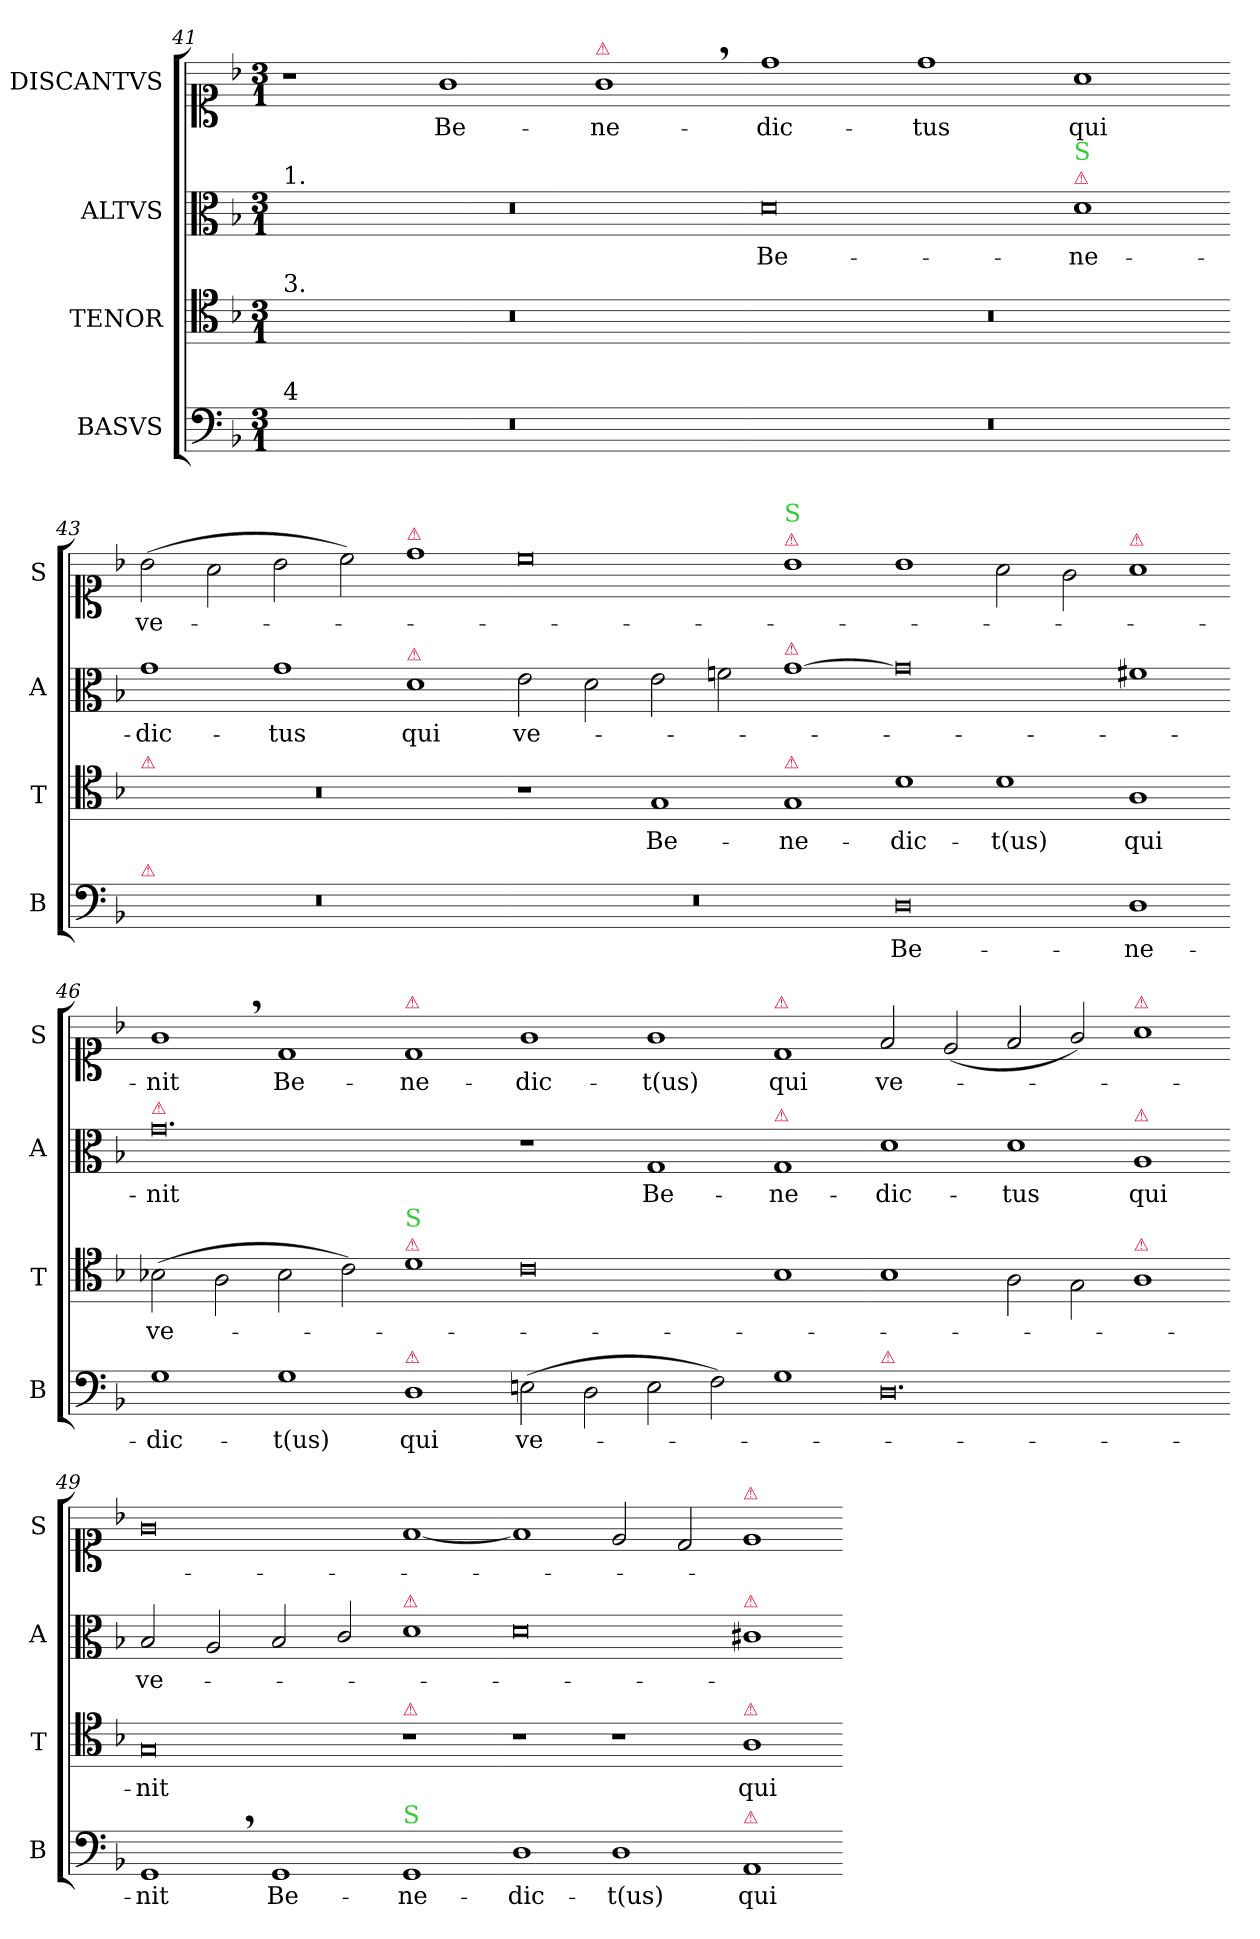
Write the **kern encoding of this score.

**kern	**text	**kern	**text	**kern	**text	**kern	**text
*part4	*part4	*part3	*part3	*part2	*part2	*part1	*part1
*staff4	*staff4	*staff3	*staff3	*staff2	*staff2	*staff1	*staff1
*I"BASVS	*	*I"TENOR	*	*I"ALTVS	*	*I"DISCANTVS	*
*I'B	*	*I'T	*	*I'A	*	*I'S	*
*clefF4	*	*clefC4	*	*clefC3	*	*clefC1	*
*k[b-]	*	*k[b-]	*	*k[b-]	*	*k[b-]	*
*G:dor	*	*G:dor	*	*G:dor	*	*G:dor	*
*M3/1	*	*M3/1	*	*M3/1	*	*M3/1	*
=41	=41	=41	=41	=41	=41	=41	=41
!	!	!	!	!LO:TX:a:t=1.	!	!	!
!	!	!LO:TX:a:t=3.	!	!	!	!	!
!LO:TX:a:t=4	!	!	!	!	!	!	!
0.r	.	0.r	.	0.r	.	1r	.
.	.	.	.	.	.	1g\	Be-
!	!	!	!	!	!	!LO:TX:a:color=crimson:t=⚠	!
.	.	.	.	.	.	1g,<\	-ne-
=42-	=42-	=42-	=42-	=42-	=42-	=42-	=42-
0.r	.	0.r	.	0d\	Be-	1dd\	-dic-
.	.	.	.	.	.	1dd\	-tus
!	!	!	!	!LO:TX:a:color=crimson:t=⚠	!	!	!
!	!	!	!	!LO:TX:a:color=limegreen:t=S	!	!	!
.	.	.	.	1d\	-ne-	1a\	qui
=43-	=43-	=43-	=43-	=43-	=43-	=43-	=43-
!	!	!LO:TX:a:color=crimson:t=⚠	!	!	!	!	!
!LO:TX:a:color=crimson:t=⚠	!	!	!	!	!	!	!
0.r	.	0.r	.	1g\	-dic-	(2b-\	ve-
.	.	.	.	.	.	2a\	.
.	.	.	.	1g\	-tus	2b-\	.
.	.	.	.	.	.	2cc\)	.
!	!	!	!	!	!	!LO:TX:a:color=crimson:t=⚠	!
!	!	!	!	!LO:TX:a:color=crimson:t=⚠	!	!	!
.	.	.	.	1d\	qui	1dd\	.
=44-	=44-	=44-	=44-	=44-	=44-	=44-	=44-
0.r	.	1r	.	2e\	ve-	0cc\	.
.	.	.	.	2d\	.	.	.
.	.	1G/	Be-	2e\	.	.	.
.	.	.	.	2fn\	.	.	.
!	!	!	!	!	!	!LO:TX:a:color=crimson:t=⚠	!
!	!	!	!	!	!	!LO:TX:a:color=limegreen:t=S	!
!	!	!	!	!LO:TX:a:color=crimson:t=⚠	!	!	!
!	!	!LO:TX:a:color=crimson:t=⚠	!	!	!	!	!
.	.	1G/	-ne-	[1g\	.	1b-\	.
=45-	=45-	=45-	=45-	=45-	=45-	=45-	=45-
0D\	Be-	1d\	-dic-	0g\]	.	1b-\	.
.	.	1d\	-t(us)	.	.	2a\	.
.	.	.	.	.	.	2g\	.
!	!	!	!	!	!	!LO:TX:a:color=crimson:t=⚠	!
1D\	-ne-	1A\	qui	1f#X\	.	1a\	.
=46-	=46-	=46-	=46-	=46-	=46-	=46-	=46-
!	!	!	!	!LO:TX:a:color=crimson:t=⚠	!	!	!
1G\	-dic-	(2B-X\	ve-	0.g\	-nit	1g,<\	-nit
.	.	2A\	.	.	.	.	.
1G\	-t(us)	2B-\	.	.	.	1d/	Be-
.	.	2c\)	.	.	.	.	.
!	!	!	!	!	!	!LO:TX:a:color=crimson:t=⚠	!
!	!	!LO:TX:a:color=crimson:t=⚠	!	!	!	!	!
!	!	!LO:TX:a:color=limegreen:t=S	!	!	!	!	!
!LO:TX:a:color=crimson:t=⚠	!	!	!	!	!	!	!
1D\	qui	1d\	.	.	.	1d/	-ne-
=47-	=47-	=47-	=47-	=47-	=47-	=47-	=47-
(2En\	ve-	0c\	.	1r	.	1g\	-dic-
2D\	.	.	.	.	.	.	.
!	!	!	!	!	!LO:LY:i	!	!
2E\	.	.	.	1G/	Be-	1g\	-t(us)
2F\)	.	.	.	.	.	.	.
!	!	!	!	!	!	!LO:TX:a:color=crimson:t=⚠	!
!	!	!	!	!LO:TX:a:color=crimson:t=⚠	!	!	!
!	!	!	!	!	!LO:LY:i	!	!
1G\	.	1B-\	.	1G/	-ne-	1d/	qui
=48-	=48-	=48-	=48-	=48-	=48-	=48-	=48-
!LO:TX:a:color=crimson:t=⚠	!	!	!	!	!	!	!
!	!	!	!	!	!LO:LY:i	!	!
0.D\	.	1B-\	.	1d\	-dic-	2f/	ve-
.	.	.	.	.	.	(2e/	.
!	!	!	!	!	!LO:LY:i	!	!
.	.	2A\	.	1d\	-tus	2f/	.
.	.	2G\	.	.	.	2g/)	.
!	!	!	!	!	!	!LO:TX:a:color=crimson:t=⚠	!
!	!	!	!	!LO:TX:a:color=crimson:t=⚠	!	!	!
!	!	!LO:TX:a:color=crimson:t=⚠	!	!	!	!	!
!	!	!	!	!	!LO:LY:i	!	!
.	.	1A\	.	1A/	qui	1a\	.
=49-	=49-	=49-	=49-	=49-	=49-	=49-	=49-
!	!	!	!	!	!LO:LY:i	!	!
1GG,</	-nit	0G/	-nit	2B-/	ve-	0g\	.
.	.	.	.	2A/	.	.	.
1GG/	Be-	.	.	2B-/	.	.	.
.	.	.	.	2c/	.	.	.
!	!	!	!	!LO:TX:a:color=crimson:t=⚠	!	!	!
!	!	!LO:TX:a:color=crimson:t=⚠	!	!	!	!	!
!LO:TX:a:color=limegreen:t=S	!	!	!	!	!	!	!
1GG/	-ne-	1r	.	1d\	.	[1f/	.
=50-	=50-	=50-	=50-	=50-	=50-	=50-	=50-
1D\	-dic-	1r	.	0d\	.	1f/]	.
1D\	-t(us)	1r	.	.	.	2e/	.
.	.	.	.	.	.	2d/	.
!	!	!	!	!	!	!LO:TX:a:color=crimson:t=⚠	!
!	!	!	!	!LO:TX:a:color=crimson:t=⚠	!	!	!
!	!	!LO:TX:a:color=crimson:t=⚠	!	!	!	!	!
!LO:TX:a:color=crimson:t=⚠	!	!	!	!	!	!	!
1AA/	qui	1A\	qui	1c#X\	.	1e/	.
=-	=-	=-	=-	=-	=-	=-	=-
*-	*-	*-	*-	*-	*-	*-	*-
